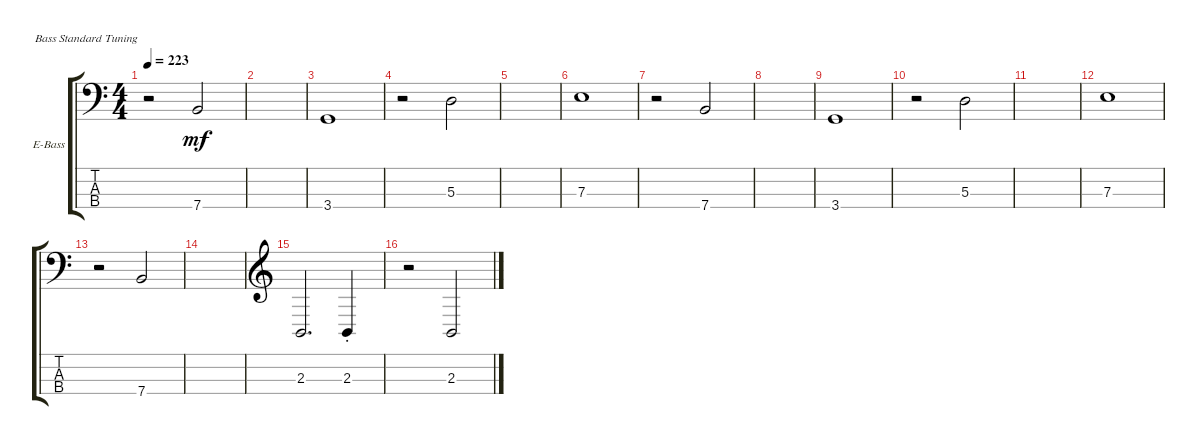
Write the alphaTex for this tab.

\defaultSystemsLayout 4
\bracketExtendMode groupsimilarinstruments
\firstSystemTrackNameOrientation horizontal
\otherSystemsTrackNameOrientation horizontal
\track ("Electric Bass" "E-Bass") {instrument electricbassfinger}
\staff {score tabs}
\tuning (G2 D2 A1 E1)
\ts (4 4)
\tempo 223
\clef f4
\ks c
r.2{dy mf} 7.4.2 |
|
3.4.1 |
r.2 5.3.2 |
|
7.3.1 |
r.2 7.4.2 |
|
3.4.1 |
r.2 5.3.2 |
|
7.3.1 |
r.2 7.4.2 |
|
\clef g2
2.3.2{d} 2.3{st}.4 |
r.2 2.3.2
